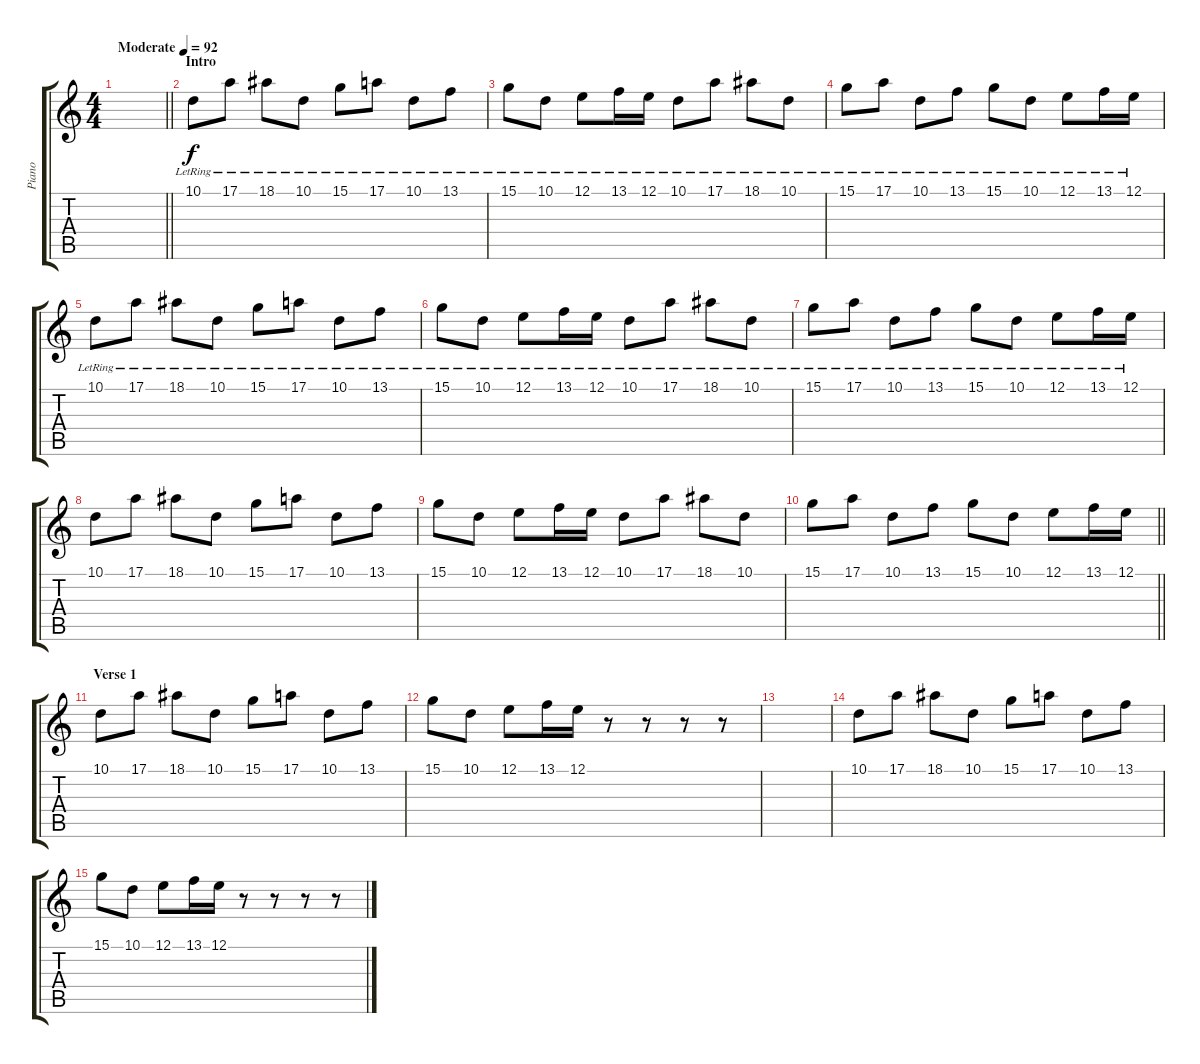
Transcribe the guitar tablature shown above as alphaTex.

\track ("Piano" "Piano") {instrument brightacousticpiano}
\staff {score tabs}
\tuning (E4 B3 G3 D3 A2 D2) {hide}
\ts (4 4)
\tempo (92 "Moderate")
\clef g2
\barLineRight lightlight
\ks c
|
\section ("" "Intro")
10.1{lr}.8 17.1{lr}.8 18.1{lr}.8 10.1{lr}.8 15.1{lr}.8 17.1{lr}.8 10.1{lr}.8 13.1{lr}.8 |
15.1{lr}.8 10.1{lr}.8 12.1{lr}.8 13.1{lr}.16 12.1{lr}.16 10.1{lr}.8 17.1{lr}.8 18.1{lr}.8 10.1{lr}.8 |
15.1{lr}.8 17.1{lr}.8 10.1{lr}.8 13.1{lr}.8 15.1{lr}.8 10.1{lr}.8 12.1{lr}.8 13.1{lr}.16 12.1{lr}.16 |
10.1{lr}.8 17.1{lr}.8 18.1{lr}.8 10.1{lr}.8 15.1{lr}.8 17.1{lr}.8 10.1{lr}.8 13.1{lr}.8 |
15.1{lr}.8 10.1{lr}.8 12.1{lr}.8 13.1{lr}.16 12.1{lr}.16 10.1{lr}.8 17.1{lr}.8 18.1{lr}.8 10.1{lr}.8 |
15.1{lr}.8 17.1{lr}.8 10.1{lr}.8 13.1{lr}.8 15.1{lr}.8 10.1{lr}.8 12.1{lr}.8 13.1{lr}.16 12.1{lr}.16 |
10.1.8 17.1.8 18.1.8 10.1.8 15.1.8 17.1.8 10.1.8 13.1.8 |
15.1.8 10.1.8 12.1.8 13.1.16 12.1.16 10.1.8 17.1.8 18.1.8 10.1.8 |
\barLineRight lightlight
15.1.8 17.1.8 10.1.8 13.1.8 15.1.8 10.1.8 12.1.8 13.1.16 12.1.16 |
\section ("" "Verse 1")
10.1.8 17.1.8 18.1.8 10.1.8 15.1.8 17.1.8 10.1.8 13.1.8 |
15.1.8 10.1.8 12.1.8 13.1.16 12.1.16 r.8 r.8 r.8 r.8 |
|
10.1.8 17.1.8 18.1.8 10.1.8 15.1.8 17.1.8 10.1.8 13.1.8 |
15.1.8 10.1.8 12.1.8 13.1.16 12.1.16 r.8 r.8 r.8 r.8
